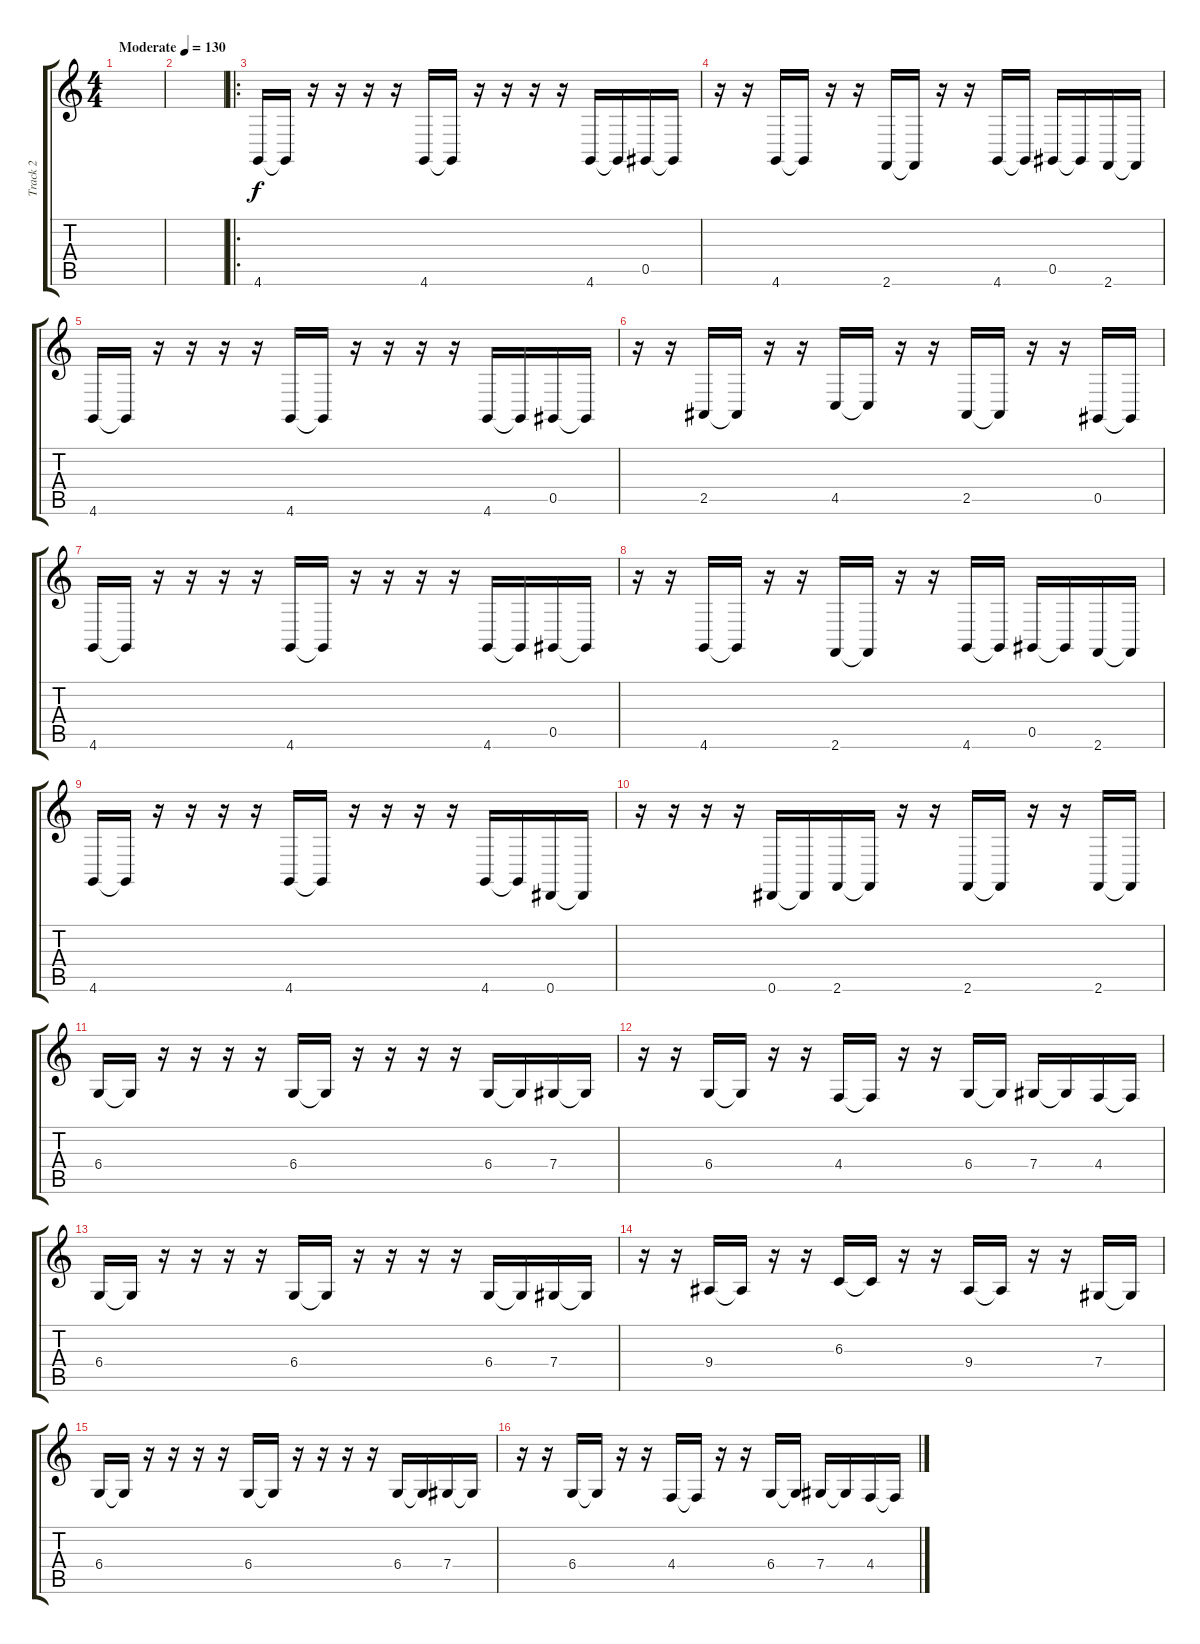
\track ("Track 2" "Track 2") {instrument lead5charang}
\staff {score tabs}
\tuning (Eb4 Bb3 Gb3 Db3 Ab2 Eb2) {hide}
\ts (4 4)
\tempo (130 "Moderate")
\clef g2
\ks c
|
|
\ro
4.6.16 4.6{t}.16 r.16 r.16 r.16 r.16 4.6.16 4.6{t}.16 r.16 r.16 r.16 r.16 4.6.16 4.6{t}.16 0.5.16 0.5{t}.16 |
r.16 r.16 4.6.16 4.6{t}.16 r.16 r.16 2.6.16 2.6{t}.16 r.16 r.16 4.6.16 4.6{t}.16 0.5.16 0.5{t}.16 2.6.16 2.6{t}.16 |
4.6.16 4.6{t}.16 r.16 r.16 r.16 r.16 4.6.16 4.6{t}.16 r.16 r.16 r.16 r.16 4.6.16 4.6{t}.16 0.5.16 0.5{t}.16 |
r.16 r.16 2.5.16 2.5{t}.16 r.16 r.16 4.5.16 4.5{t}.16 r.16 r.16 2.5.16 2.5{t}.16 r.16 r.16 0.5.16 0.5{t}.16 |
4.6.16 4.6{t}.16 r.16 r.16 r.16 r.16 4.6.16 4.6{t}.16 r.16 r.16 r.16 r.16 4.6.16 4.6{t}.16 0.5.16 0.5{t}.16 |
r.16 r.16 4.6.16 4.6{t}.16 r.16 r.16 2.6.16 2.6{t}.16 r.16 r.16 4.6.16 4.6{t}.16 0.5.16 0.5{t}.16 2.6.16 2.6{t}.16 |
4.6.16 4.6{t}.16 r.16 r.16 r.16 r.16 4.6.16 4.6{t}.16 r.16 r.16 r.16 r.16 4.6.16 4.6{t}.16 0.6.16 0.6{t}.16 |
r.16 r.16 r.16 r.16 0.6.16 0.6{t}.16 2.6.16 2.6{t}.16 r.16 r.16 2.6.16 2.6{t}.16 r.16 r.16 2.6.16 2.6{t}.16 |
6.4.16 6.4{t}.16 r.16 r.16 r.16 r.16 6.4.16 6.4{t}.16 r.16 r.16 r.16 r.16 6.4.16 6.4{t}.16 7.4.16 7.4{t}.16 |
r.16 r.16 6.4.16 6.4{t}.16 r.16 r.16 4.4.16 4.4{t}.16 r.16 r.16 6.4.16 6.4{t}.16 7.4.16 7.4{t}.16 4.4.16 4.4{t}.16 |
6.4.16 6.4{t}.16 r.16 r.16 r.16 r.16 6.4.16 6.4{t}.16 r.16 r.16 r.16 r.16 6.4.16 6.4{t}.16 7.4.16 7.4{t}.16 |
r.16 r.16 9.4.16 9.4{t}.16 r.16 r.16 6.3.16 6.3{t}.16 r.16 r.16 9.4.16 9.4{t}.16 r.16 r.16 7.4.16 7.4{t}.16 |
6.4.16 6.4{t}.16 r.16 r.16 r.16 r.16 6.4.16 6.4{t}.16 r.16 r.16 r.16 r.16 6.4.16 6.4{t}.16 7.4.16 7.4{t}.16 |
r.16 r.16 6.4.16 6.4{t}.16 r.16 r.16 4.4.16 4.4{t}.16 r.16 r.16 6.4.16 6.4{t}.16 7.4.16 7.4{t}.16 4.4.16 4.4{t}.16
